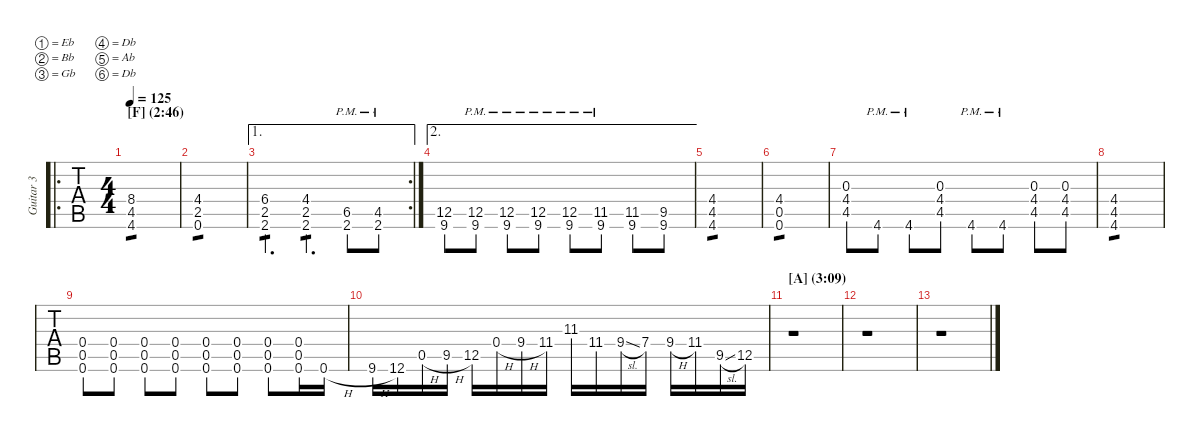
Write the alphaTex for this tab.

\defaultSystemsLayout 4
\hideDynamics
\bracketExtendMode nobrackets
\multiTrackTrackNamePolicy allsystems
\firstSystemTrackNameMode fullname
\otherSystemsTrackNameMode fullname
\otherSystemsTrackNameOrientation horizontal
\track ("Guitar 3" "Guitar 3") {instrument overdrivenguitar}
\staff {tabs}
\tuning (Eb4 Bb3 Gb3 Db3 Ab2 Db2)
\ro
\ts (4 4)
\section ("F" "(2:46)")
\scale
1.06644
\tempo 125
\accidentals auto
\clef g2
\ottava regular
\simile none
\ks aminor
(4.6{acc #} 8.4{acc #} 4.5{acc #}).1{tp 1 dy mf} |
\scale
0.976062 (0.6{acc x} 4.4{acc #} 2.5{acc x}).1{tp 1} |
\ae 1
\rc 2
\scale
1.0081 (6.4{acc #} 2.6{acc x} 2.5{acc x}).4{d tp 1} (4.4{acc #} 2.6{acc x} 2.5{acc x}).4{d tp 1} (6.5{pm acc #} 2.6{pm acc x}).8 (4.5{pm acc #} 2.6{pm acc x}).8 |
\ae 2
\scale
0.9494 (9.6{acc x} 12.5{acc x}).8 (12.5{pm acc x} 9.6{pm acc x}).8 (12.5{pm acc x} 9.6{pm acc x}).8 (12.5{pm acc x} 9.6{pm acc x}).8 (12.5{pm acc x} 9.6{pm acc x}).8 (11.5{pm acc #} 9.6{pm acc x}).8 (11.5{acc #} 9.6{acc x}).8 (9.5{acc #} 9.6{acc x}).8 |
(4.4{acc #} 4.5{acc #} 4.6{acc #}).1{tp 1} |
(0.5{acc x} 0.6{acc x} 4.4{acc #}).1{tp 1} |
(4.5{acc #} 4.4{acc #} 0.3).8 4.6{pm acc #}.8 4.6{pm acc #}.8 (4.5{acc #} 4.4{acc #} 0.3).8 4.6{pm acc #}.8 4.6{pm acc #}.8 (4.5{acc #} 4.4{acc #} 0.3).8 (4.5{acc #} 4.4{acc #} 0.3).8 |
(4.4{acc #} 4.5{acc #} 4.6{acc #}).1{tp 1} |
(0.6{acc x} 0.5{acc x} 0.4{acc x}).8 (0.6{acc x} 0.5{acc x} 0.4{acc x}).8 (0.6{acc x} 0.5{acc x} 0.4{acc x}).8 (0.6{acc x} 0.5{acc x} 0.4{acc x}).8 (0.6{acc x} 0.5{acc x} 0.4{acc x}).8 (0.6{acc x} 0.5{acc x} 0.4{acc x}).8 (0.6{acc x} 0.5{acc x} 0.4{acc x}).8 (0.6{acc x} 0.5{acc x} 0.4{acc x}).16 0.6{h acc x}.16 |
9.6{h acc x}.16 12.6{acc x}.16 0.5{h acc x}.16 9.5{h acc #}.16 12.5{acc x}.16 0.4{h acc x}.16 9.4{h acc x}.16 11.4{acc #}.16 11.3{acc #}.16 11.4{acc #}.16 9.4{sl acc x}.16 7.4{acc x}.16 9.4{h acc x}.16 11.4{acc #}.16 9.5{sl acc #}.16 12.5{acc x}.16 |
\section ("A" "(3:09)")
\scale
1.00755 r.1 |
\scale
0.998857 r.1 |
\scale
0.99359 r.1
